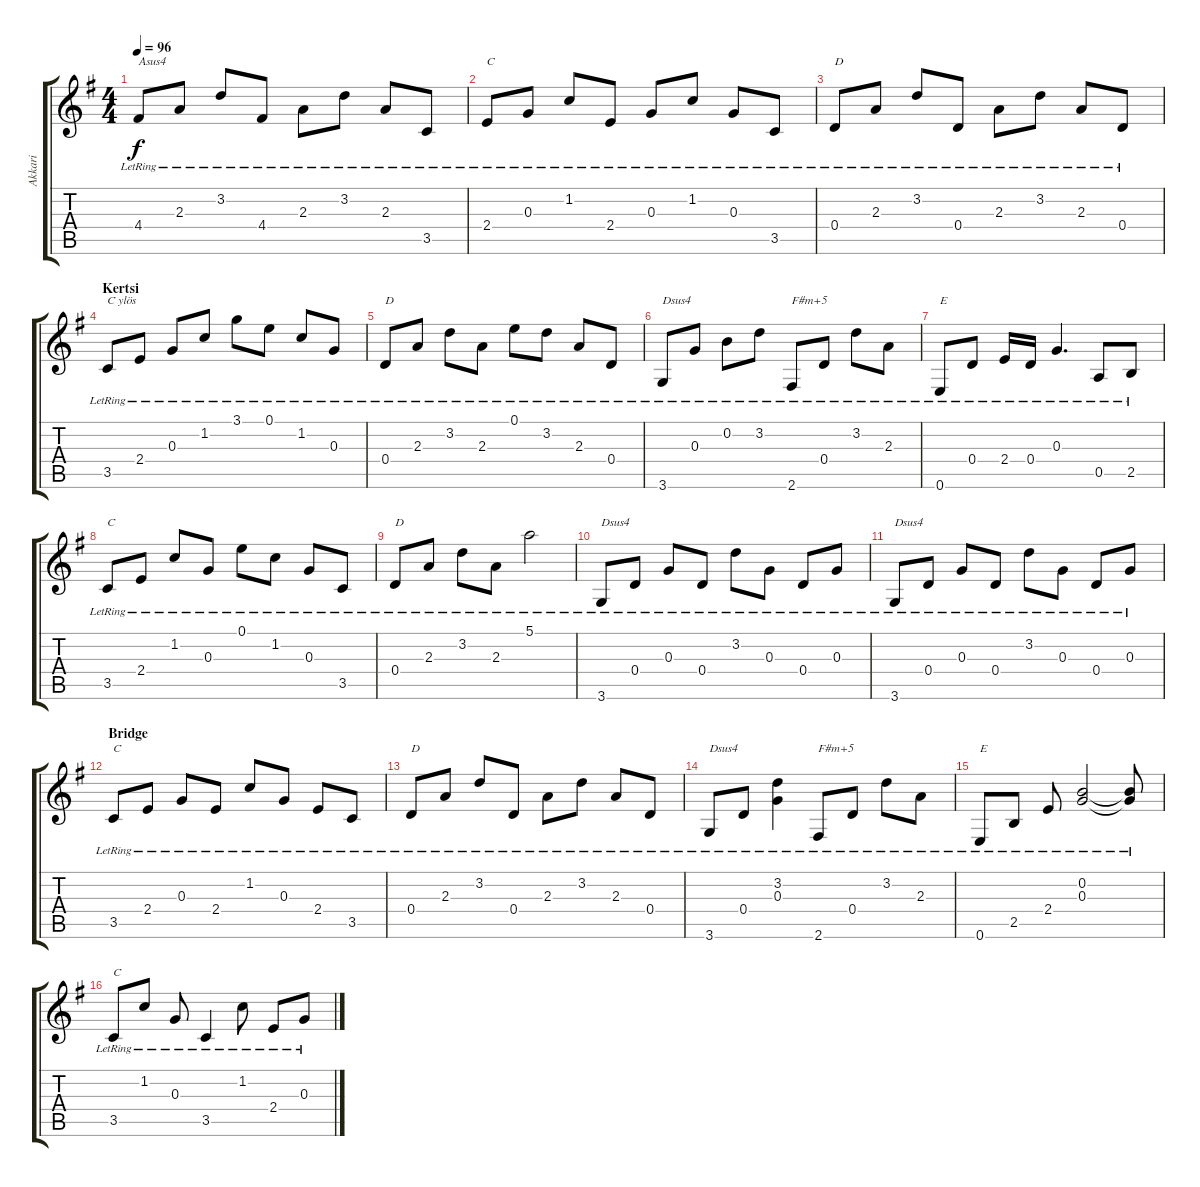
\track ("Akkari" "Akkari") {instrument acousticguitarsteel}
\staff {score tabs}
\tuning (E4 B3 G3 D3 A2 E2) {hide}
\ts (4 4)
\tempo 96
\clef g2
\ks g
4.4{lr}.8{txt "Asus4" dy f} 2.3{lr}.8 3.2{lr}.8 4.4{lr}.8 2.3{lr}.8 3.2{lr}.8 2.3{lr}.8 3.5{lr}.8 |
2.4{lr}.8{txt "C"} 0.3{lr}.8 1.2{lr}.8 2.4{lr}.8 0.3{lr}.8 1.2{lr}.8 0.3{lr}.8 3.5{lr}.8 |
0.4{lr}.8{txt "D"} 2.3{lr}.8 3.2{lr}.8 0.4{lr}.8 2.3{lr}.8 3.2{lr}.8 2.3{lr}.8 0.4{lr}.8 |
\section ("" "Kertsi")
3.5{lr}.8{txt "C ylös"} 2.4{lr}.8 0.3{lr}.8 1.2{lr}.8 3.1{lr}.8 0.1{lr}.8 1.2{lr}.8 0.3{lr}.8 |
0.4{lr}.8{txt "D"} 2.3{lr}.8 3.2{lr}.8 2.3{lr}.8 0.1{lr}.8 3.2{lr}.8 2.3{lr}.8 0.4{lr}.8 |
3.6{lr}.8{txt "Dsus4"} 0.3{lr}.8 0.2{lr}.8 3.2{lr}.8 2.6{lr}.8{txt "F#m+5"} 0.4{lr}.8 3.2{lr}.8 2.3{lr}.8 |
0.6{lr}.8{txt "E"} 0.4{lr}.8 2.4{lr}.16 0.4{lr}.16 0.3{lr}.4{d} 0.5{lr}.8 2.5{lr}.8 |
3.5{lr}.8{txt "C"} 2.4{lr}.8 1.2{lr}.8 0.3{lr}.8 0.1{lr}.8 1.2{lr}.8 0.3{lr}.8 3.5{lr}.8 |
0.4{lr}.8{txt "D"} 2.3{lr}.8 3.2{lr}.8 2.3{lr}.8 5.1{lr}.2 |
3.6{lr}.8{txt "Dsus4"} 0.4{lr}.8 0.3{lr}.8 0.4{lr}.8 3.2{lr}.8 0.3{lr}.8 0.4{lr}.8 0.3{lr}.8 |
3.6{lr}.8{txt "Dsus4"} 0.4{lr}.8 0.3{lr}.8 0.4{lr}.8 3.2{lr}.8 0.3{lr}.8 0.4{lr}.8 0.3{lr}.8 |
\section ("" "Bridge")
3.5{lr}.8{txt "C"} 2.4{lr}.8 0.3{lr}.8 2.4{lr}.8 1.2{lr}.8 0.3{lr}.8 2.4{lr}.8 3.5{lr}.8 |
0.4{lr}.8{txt "D"} 2.3{lr}.8 3.2{lr}.8 0.4{lr}.8 2.3{lr}.8 3.2{lr}.8 2.3{lr}.8 0.4{lr}.8 |
3.6{lr}.8{txt "Dsus4"} 0.4{lr}.8 (3.2{lr} 0.3{lr}).4 2.6{lr}.8{txt "F#m+5"} 0.4{lr}.8 3.2{lr}.8 2.3{lr}.8 |
0.6{lr}.8{txt "E"} 2.5{lr}.8 2.4{lr}.8 (0.2{lr} 0.3{lr}).2 (0.2{lr t} 0.3{lr t}).8 |
3.5{lr}.8{txt "C"} 1.2{lr}.8 0.3{lr}.8 3.5{lr}.4 1.2{lr}.8 2.4{lr}.8 0.3{lr}.8
